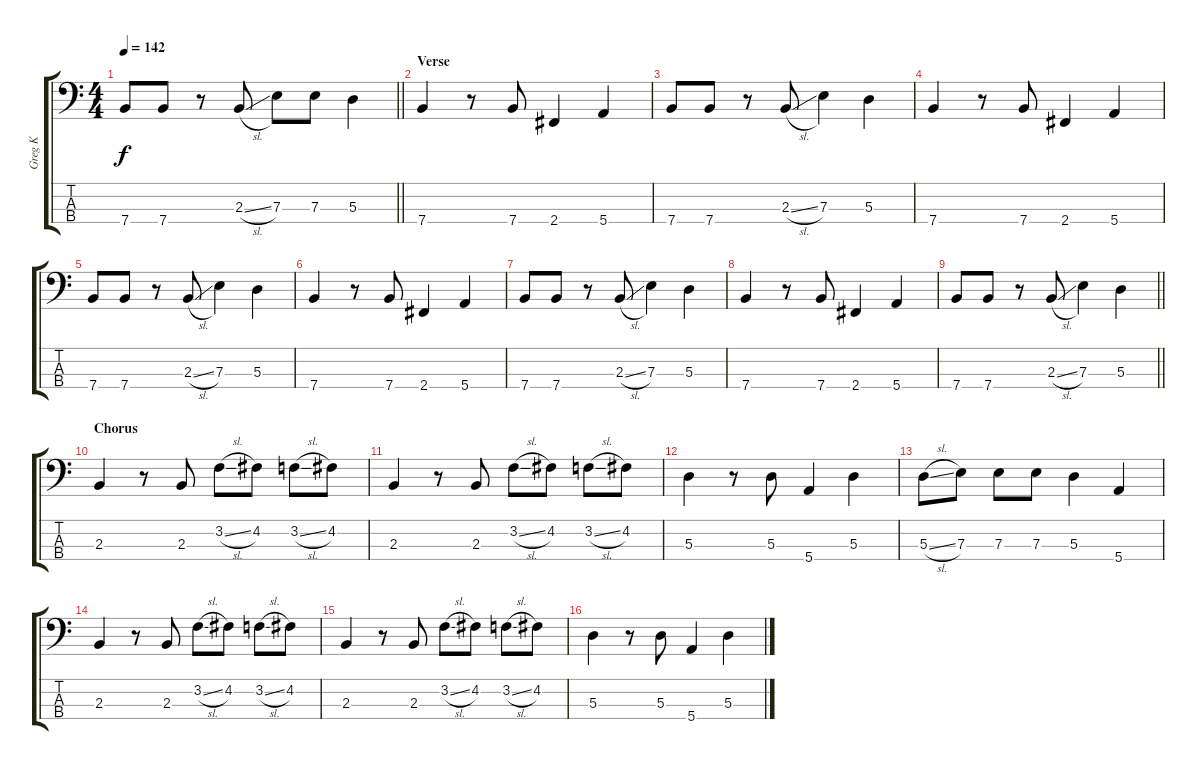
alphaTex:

\track ("Greg K" "Greg K") {instrument electricbassfinger}
\staff {score tabs}
\tuning (G2 D2 A1 E1) {hide}
\ts (4 4)
\tempo 142
\clef f4
\barLineRight lightlight
\ks c
7.4.8{dy f} 7.4.8 r.8 2.3{sl}.8 7.3.8 7.3.8 5.3.4 |
\section ("" "Verse ")
7.4.4 r.8 7.4.8 2.4.4 5.4.4 |
7.4.8 7.4.8 r.8 2.3{sl}.8 7.3.4 5.3.4 |
7.4.4 r.8 7.4.8 2.4.4 5.4.4 |
7.4.8 7.4.8 r.8 2.3{sl}.8 7.3.4 5.3.4 |
7.4.4 r.8 7.4.8 2.4.4 5.4.4 |
7.4.8 7.4.8 r.8 2.3{sl}.8 7.3.4 5.3.4 |
7.4.4 r.8 7.4.8 2.4.4 5.4.4 |
\barLineRight lightlight
7.4.8 7.4.8 r.8 2.3{sl}.8 7.3.4 5.3.4 |
\section ("" "Chorus ")
2.3.4 r.8 2.3.8 3.2{sl}.8 4.2.8 3.2{sl}.8 4.2.8 |
2.3.4 r.8 2.3.8 3.2{sl}.8 4.2.8 3.2{sl}.8 4.2.8 |
5.3.4 r.8 5.3.8 5.4.4 5.3.4 |
5.3{sl}.8 7.3.8 7.3.8 7.3.8 5.3.4 5.4.4 |
2.3.4 r.8 2.3.8 3.2{sl}.8 4.2.8 3.2{sl}.8 4.2.8 |
2.3.4 r.8 2.3.8 3.2{sl}.8 4.2.8 3.2{sl}.8 4.2.8 |
5.3.4 r.8 5.3.8 5.4.4 5.3.4
